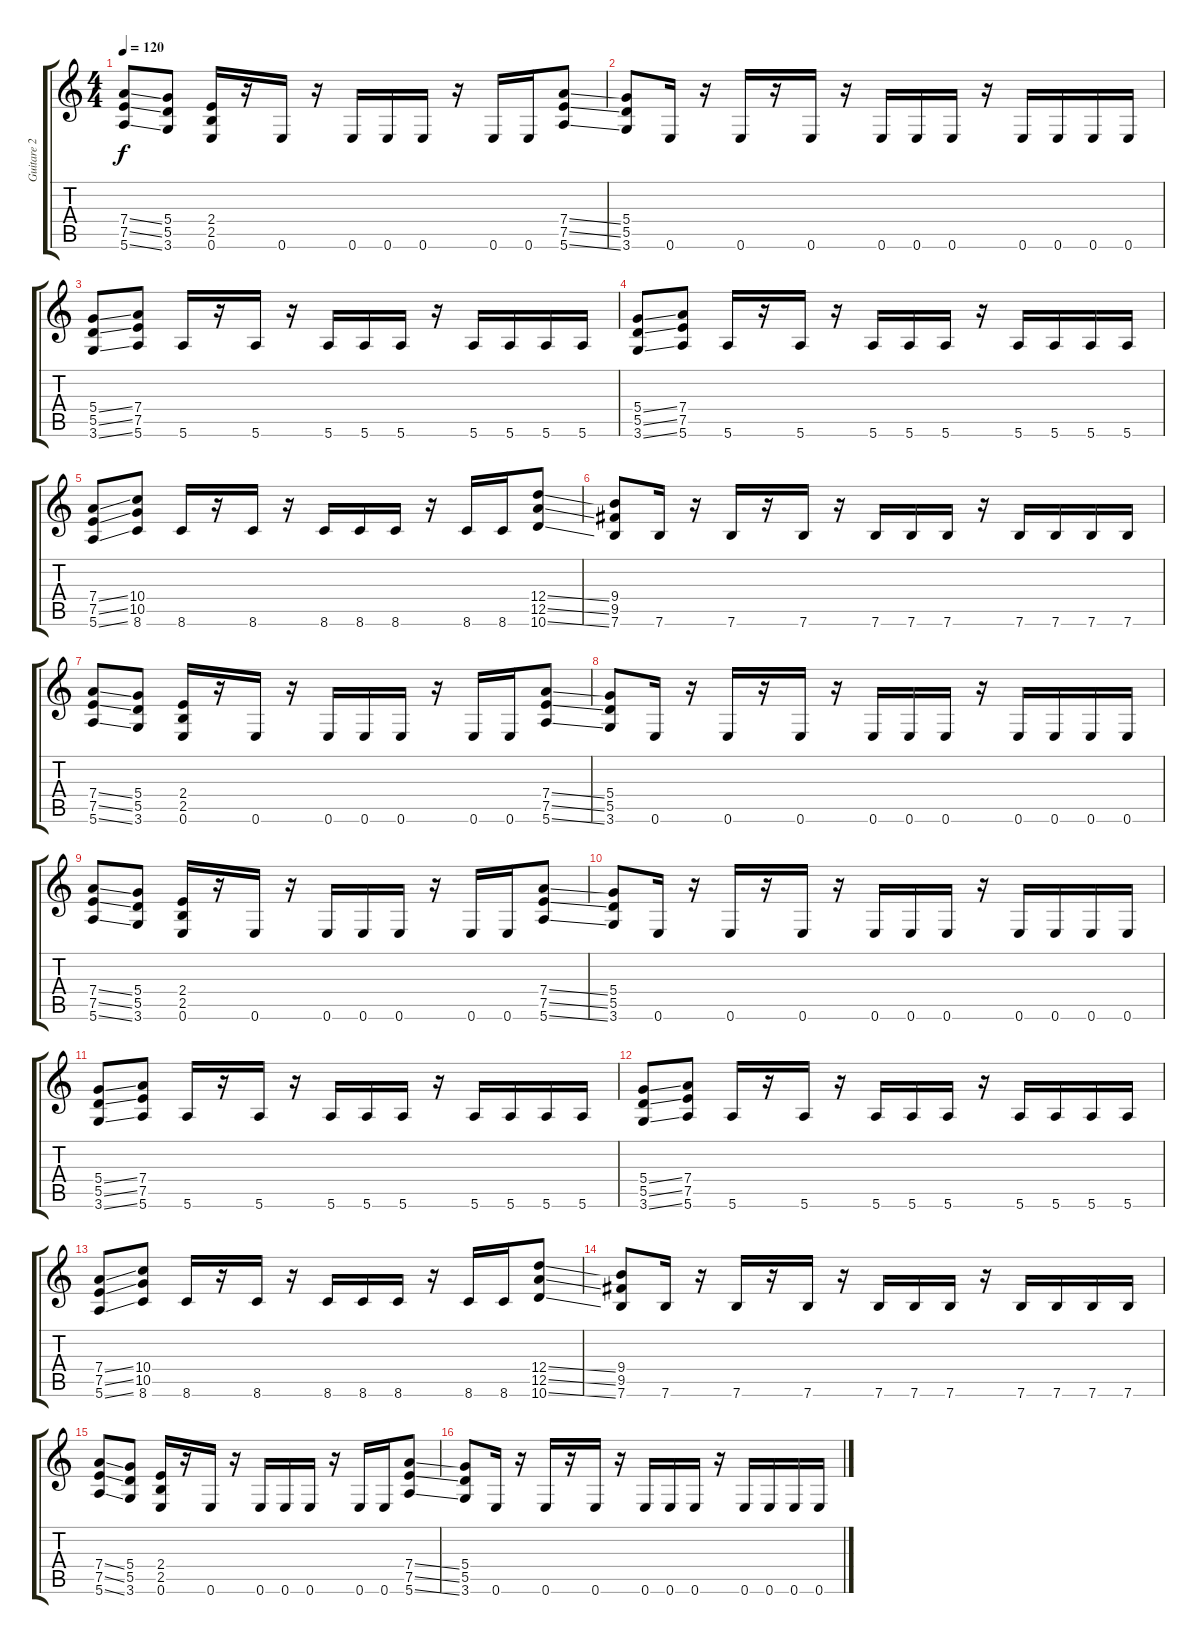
\track ("Guitare 2" "Guitare 2") {instrument distortionguitar}
\staff {score tabs}
\tuning (E4 B3 G3 D3 A2 E2) {hide}
\ts (4 4)
\tempo 120
\clef g2
\ks c
(7.4{ss} 7.5{ss} 5.6{ss}).8{dy f} (5.4 5.5 3.6).8 (2.4 2.5 0.6).16 r.16 0.6.16 r.16 0.6.16 0.6.16 0.6.16 r.16 0.6.16 0.6.16 (7.4{ss} 7.5{ss} 5.6{ss}).8 |
(5.4 5.5 3.6).8 0.6.16 r.16 0.6.16 r.16 0.6.16 r.16 0.6.16 0.6.16 0.6.16 r.16 0.6.16 0.6.16 0.6.16 0.6.16 |
(5.4{ss} 5.5{ss} 3.6{ss}).8 (7.4 7.5 5.6).8 5.6.16 r.16 5.6.16 r.16 5.6.16 5.6.16 5.6.16 r.16 5.6.16 5.6.16 5.6.16 5.6.16 |
(5.4{ss} 5.5{ss} 3.6{ss}).8 (7.4 7.5 5.6).8 5.6.16 r.16 5.6.16 r.16 5.6.16 5.6.16 5.6.16 r.16 5.6.16 5.6.16 5.6.16 5.6.16 |
(7.4{ss} 7.5{ss} 5.6{ss}).8 (10.4 10.5 8.6).8 8.6.16 r.16 8.6.16 r.16 8.6.16 8.6.16 8.6.16 r.16 8.6.16 8.6.16 (12.4{ss} 12.5{ss} 10.6{ss}).8 |
(9.4 9.5 7.6).8 7.6.16 r.16 7.6.16 r.16 7.6.16 r.16 7.6.16 7.6.16 7.6.16 r.16 7.6.16 7.6.16 7.6.16 7.6.16 |
(7.4{ss} 7.5{ss} 5.6{ss}).8 (5.4 5.5 3.6).8 (2.4 2.5 0.6).16 r.16 0.6.16 r.16 0.6.16 0.6.16 0.6.16 r.16 0.6.16 0.6.16 (7.4{ss} 7.5{ss} 5.6{ss}).8 |
(5.4 5.5 3.6).8 0.6.16 r.16 0.6.16 r.16 0.6.16 r.16 0.6.16 0.6.16 0.6.16 r.16 0.6.16 0.6.16 0.6.16 0.6.16 |
(7.4{ss} 7.5{ss} 5.6{ss}).8 (5.4 5.5 3.6).8 (2.4 2.5 0.6).16 r.16 0.6.16 r.16 0.6.16 0.6.16 0.6.16 r.16 0.6.16 0.6.16 (7.4{ss} 7.5{ss} 5.6{ss}).8 |
(5.4 5.5 3.6).8 0.6.16 r.16 0.6.16 r.16 0.6.16 r.16 0.6.16 0.6.16 0.6.16 r.16 0.6.16 0.6.16 0.6.16 0.6.16 |
(5.4{ss} 5.5{ss} 3.6{ss}).8 (7.4 7.5 5.6).8 5.6.16 r.16 5.6.16 r.16 5.6.16 5.6.16 5.6.16 r.16 5.6.16 5.6.16 5.6.16 5.6.16 |
(5.4{ss} 5.5{ss} 3.6{ss}).8 (7.4 7.5 5.6).8 5.6.16 r.16 5.6.16 r.16 5.6.16 5.6.16 5.6.16 r.16 5.6.16 5.6.16 5.6.16 5.6.16 |
(7.4{ss} 7.5{ss} 5.6{ss}).8 (10.4 10.5 8.6).8 8.6.16 r.16 8.6.16 r.16 8.6.16 8.6.16 8.6.16 r.16 8.6.16 8.6.16 (12.4{ss} 12.5{ss} 10.6{ss}).8 |
(9.4 9.5 7.6).8 7.6.16 r.16 7.6.16 r.16 7.6.16 r.16 7.6.16 7.6.16 7.6.16 r.16 7.6.16 7.6.16 7.6.16 7.6.16 |
(7.4{ss} 7.5{ss} 5.6{ss}).8 (5.4 5.5 3.6).8 (2.4 2.5 0.6).16 r.16 0.6.16 r.16 0.6.16 0.6.16 0.6.16 r.16 0.6.16 0.6.16 (7.4{ss} 7.5{ss} 5.6{ss}).8 |
(5.4 5.5 3.6).8 0.6.16 r.16 0.6.16 r.16 0.6.16 r.16 0.6.16 0.6.16 0.6.16 r.16 0.6.16 0.6.16 0.6.16 0.6.16
